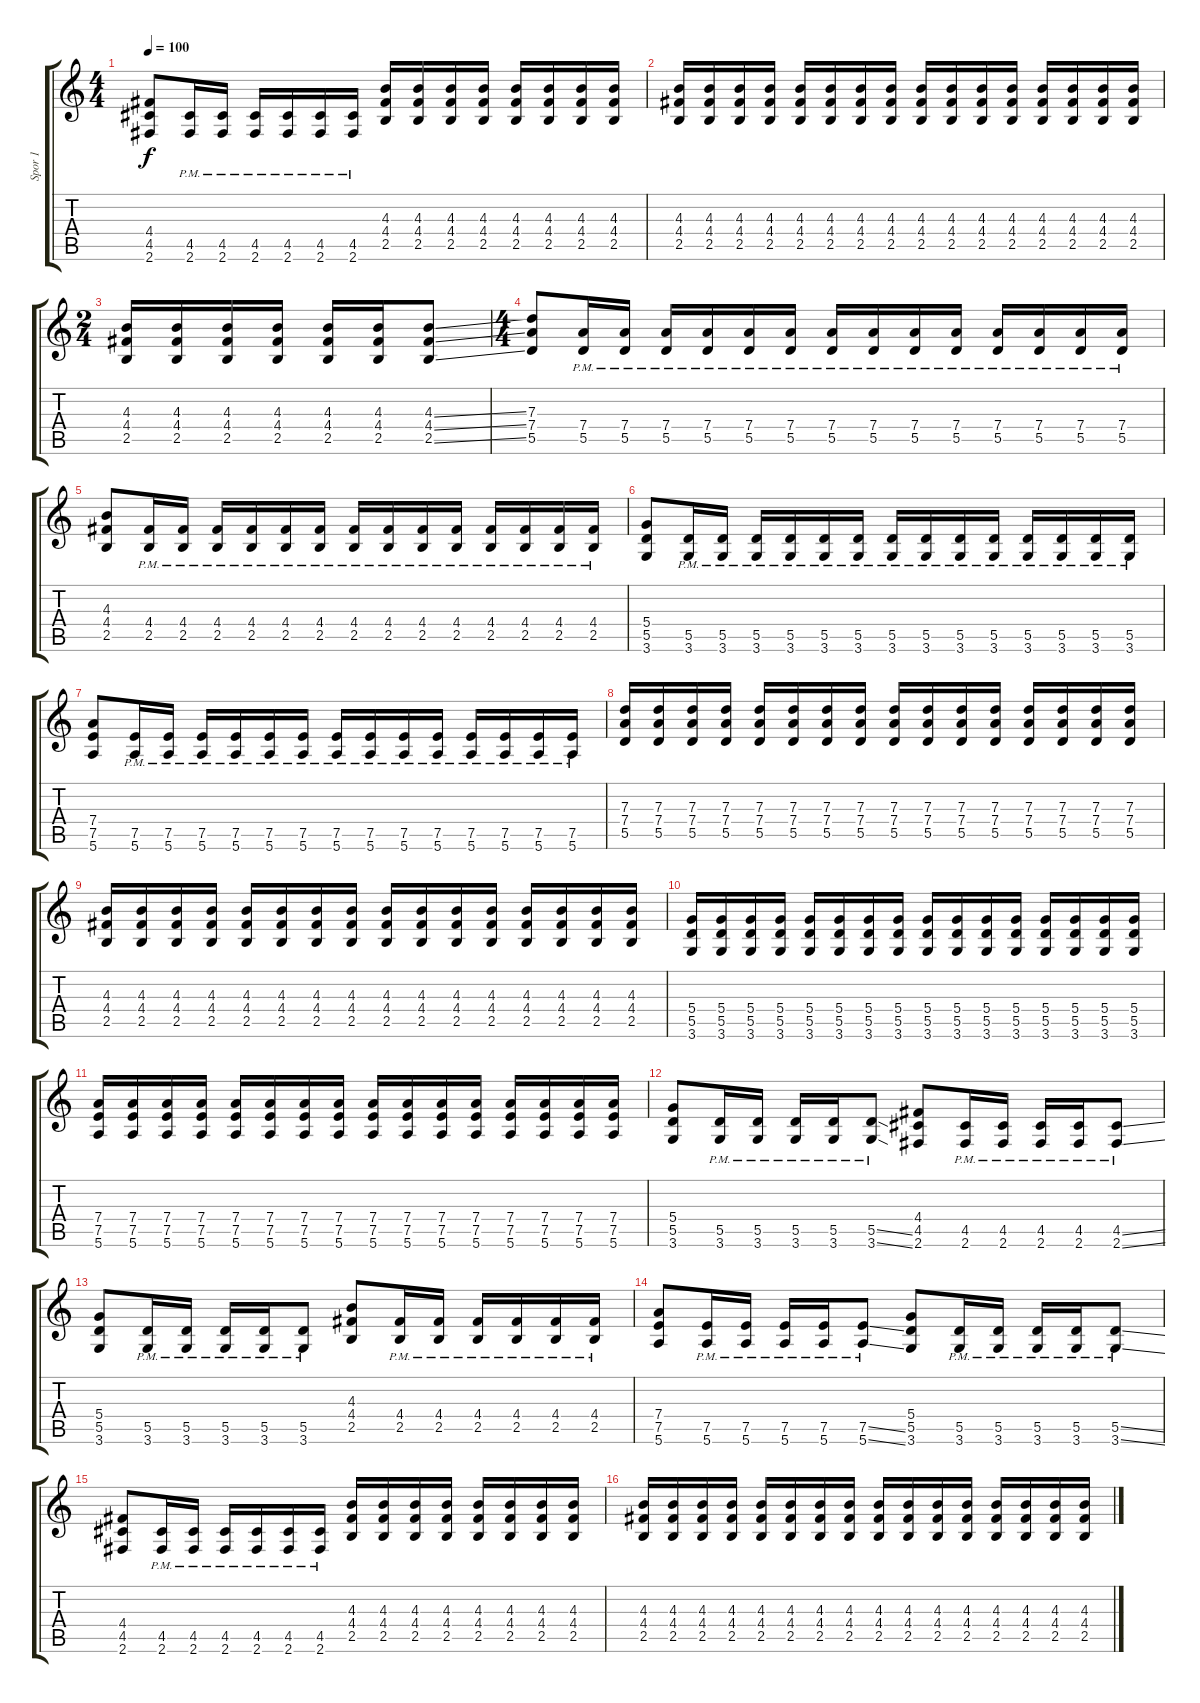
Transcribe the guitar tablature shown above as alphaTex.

\track ("Spor 1" "Spor 1") {solo instrument distortionguitar}
\staff {score tabs}
\tuning (E4 B3 G3 D3 A2 E2) {hide}
\ts (4 4)
\tempo 100
\clef g2
\ks c
(4.4 4.5 2.6).8{dy f} (4.5{pm} 2.6).16 (4.5{pm} 2.6).16 (4.5{pm} 2.6).16 (4.5{pm} 2.6).16 (4.5{pm} 2.6).16 (4.5{pm} 2.6).16 (4.3 4.4 2.5).16 (4.3 4.4 2.5).16 (4.3 4.4 2.5).16 (4.3 4.4 2.5).16 (4.3 4.4 2.5).16 (4.3 4.4 2.5).16 (4.3 4.4 2.5).16 (4.3 4.4 2.5).16 |
(4.3 4.4 2.5).16 (4.3 4.4 2.5).16 (4.3 4.4 2.5).16 (4.3 4.4 2.5).16 (4.3 4.4 2.5).16 (4.3 4.4 2.5).16 (4.3 4.4 2.5).16 (4.3 4.4 2.5).16 (4.3 4.4 2.5).16 (4.3 4.4 2.5).16 (4.3 4.4 2.5).16 (4.3 4.4 2.5).16 (4.3 4.4 2.5).16 (4.3 4.4 2.5).16 (4.3 4.4 2.5).16 (4.3 4.4 2.5).16 |
\ts (2 4)
(4.3 4.4 2.5).16 (4.3 4.4 2.5).16 (4.3 4.4 2.5).16 (4.3 4.4 2.5).16 (4.3 4.4 2.5).16 (4.3 4.4 2.5).16 (4.3{ss} 4.4{ss} 2.5{ss}).8 |
\ts (4 4)
(7.3 7.4 5.5).8 (7.4 5.5{pm}).16 (7.4 5.5{pm}).16 (7.4 5.5{pm}).16 (7.4 5.5{pm}).16 (7.4 5.5{pm}).16 (7.4 5.5{pm}).16 (7.4 5.5{pm}).16 (7.4 5.5{pm}).16 (7.4 5.5{pm}).16 (7.4 5.5{pm}).16 (7.4 5.5{pm}).16 (7.4 5.5{pm}).16 (7.4 5.5{pm}).16 (7.4 5.5{pm}).16 |
(4.3 4.4 2.5).8 (4.4 2.5{pm}).16 (4.4 2.5{pm}).16 (4.4 2.5{pm}).16 (4.4 2.5{pm}).16 (4.4 2.5{pm}).16 (4.4 2.5{pm}).16 (4.4 2.5{pm}).16 (4.4 2.5{pm}).16 (4.4 2.5{pm}).16 (4.4 2.5{pm}).16 (4.4 2.5{pm}).16 (4.4{pm} 2.5).16 (4.4{pm} 2.5).16 (4.4{pm} 2.5).16 |
(5.4 5.5 3.6).8 (5.5{pm} 3.6).16 (5.5{pm} 3.6).16 (5.5{pm} 3.6).16 (5.5{pm} 3.6).16 (5.5{pm} 3.6).16 (5.5{pm} 3.6).16 (5.5{pm} 3.6).16 (5.5{pm} 3.6).16 (5.5{pm} 3.6).16 (5.5{pm} 3.6).16 (5.5{pm} 3.6).16 (5.5{pm} 3.6).16 (5.5{pm} 3.6).16 (5.5{pm} 3.6).16 |
(7.4 7.5 5.6).8 (7.5{pm} 5.6).16 (7.5{pm} 5.6).16 (7.5{pm} 5.6).16 (7.5{pm} 5.6).16 (7.5{pm} 5.6).16 (7.5{pm} 5.6).16 (7.5{pm} 5.6).16 (7.5{pm} 5.6).16 (7.5{pm} 5.6).16 (7.5{pm} 5.6).16 (7.5{pm} 5.6).16 (7.5{pm} 5.6).16 (7.5{pm} 5.6).16 (7.5{pm} 5.6).16 |
(7.3 7.4 5.5).16 (7.3 7.4 5.5).16 (7.3 7.4 5.5).16 (7.3 7.4 5.5).16 (7.3 7.4 5.5).16 (7.3 7.4 5.5).16 (7.3 7.4 5.5).16 (7.3 7.4 5.5).16 (7.3 7.4 5.5).16 (7.3 7.4 5.5).16 (7.3 7.4 5.5).16 (7.3 7.4 5.5).16 (7.3 7.4 5.5).16 (7.3 7.4 5.5).16 (7.3 7.4 5.5).16 (7.3 7.4 5.5).16 |
(4.3 4.4 2.5).16 (4.3 4.4 2.5).16 (4.3 4.4 2.5).16 (4.3 4.4 2.5).16 (4.3 4.4 2.5).16 (4.3 4.4 2.5).16 (4.3 4.4 2.5).16 (4.3 4.4 2.5).16 (4.3 4.4 2.5).16 (4.3 4.4 2.5).16 (4.3 4.4 2.5).16 (4.3 4.4 2.5).16 (4.3 4.4 2.5).16 (4.3 4.4 2.5).16 (4.3 4.4 2.5).16 (4.3 4.4 2.5).16 |
(5.4 5.5 3.6).16 (5.4 5.5 3.6).16 (5.4 5.5 3.6).16 (5.4 5.5 3.6).16 (5.4 5.5 3.6).16 (5.4 5.5 3.6).16 (5.4 5.5 3.6).16 (5.4 5.5 3.6).16 (5.4 5.5 3.6).16 (5.4 5.5 3.6).16 (5.4 5.5 3.6).16 (5.4 5.5 3.6).16 (5.4 5.5 3.6).16 (5.4 5.5 3.6).16 (5.4 5.5 3.6).16 (5.4 5.5 3.6).16 |
(7.4 7.5 5.6).16 (7.4 7.5 5.6).16 (7.4 7.5 5.6).16 (7.4 7.5 5.6).16 (7.4 7.5 5.6).16 (7.4 7.5 5.6).16 (7.4 7.5 5.6).16 (7.4 7.5 5.6).16 (7.4 7.5 5.6).16 (7.4 7.5 5.6).16 (7.4 7.5 5.6).16 (7.4 7.5 5.6).16 (7.4 7.5 5.6).16 (7.4 7.5 5.6).16 (7.4 7.5 5.6).16 (7.4 7.5 5.6).16 |
(5.4 5.5 3.6).8 (5.5{pm} 3.6).16 (5.5{pm} 3.6).16 (5.5{pm} 3.6).16 (5.5{pm} 3.6).16 (5.5{ss pm} 3.6{ss}).8 (4.4 4.5 2.6).8 (4.5{pm} 2.6).16 (4.5{pm} 2.6).16 (4.5{pm} 2.6).16 (4.5{pm} 2.6).16 (4.5{ss pm} 2.6{ss}).8 |
(5.4 5.5 3.6).8 (5.5{pm} 3.6).16 (5.5{pm} 3.6).16 (5.5{pm} 3.6).16 (5.5{pm} 3.6).16 (5.5{pm} 3.6).8 (4.3 4.4 2.5).8 (4.4{pm} 2.5).16 (4.4{pm} 2.5).16 (4.4{pm} 2.5).16 (4.4{pm} 2.5).16 (4.4{pm} 2.5).16 (4.4{pm} 2.5).16 |
(7.4 7.5 5.6).8 (7.5{pm} 5.6).16 (7.5{pm} 5.6).16 (7.5{pm} 5.6).16 (7.5{pm} 5.6).16 (7.5{ss pm} 5.6{ss}).8 (5.4 5.5 3.6).8 (5.5{pm} 3.6).16 (5.5{pm} 3.6).16 (5.5{pm} 3.6).16 (5.5{pm} 3.6).16 (5.5{ss pm} 3.6{ss}).8 |
(4.4 4.5 2.6).8 (4.5{pm} 2.6).16 (4.5{pm} 2.6).16 (4.5{pm} 2.6).16 (4.5{pm} 2.6).16 (4.5{pm} 2.6).16 (4.5{pm} 2.6).16 (4.3 4.4 2.5).16 (4.3 4.4 2.5).16 (4.3 4.4 2.5).16 (4.3 4.4 2.5).16 (4.3 4.4 2.5).16 (4.3 4.4 2.5).16 (4.3 4.4 2.5).16 (4.3 4.4 2.5).16 |
(4.3 4.4 2.5).16 (4.3 4.4 2.5).16 (4.3 4.4 2.5).16 (4.3 4.4 2.5).16 (4.3 4.4 2.5).16 (4.3 4.4 2.5).16 (4.3 4.4 2.5).16 (4.3 4.4 2.5).16 (4.3 4.4 2.5).16 (4.3 4.4 2.5).16 (4.3 4.4 2.5).16 (4.3 4.4 2.5).16 (4.3 4.4 2.5).16 (4.3 4.4 2.5).16 (4.3 4.4 2.5).16 (4.3 4.4 2.5).16
